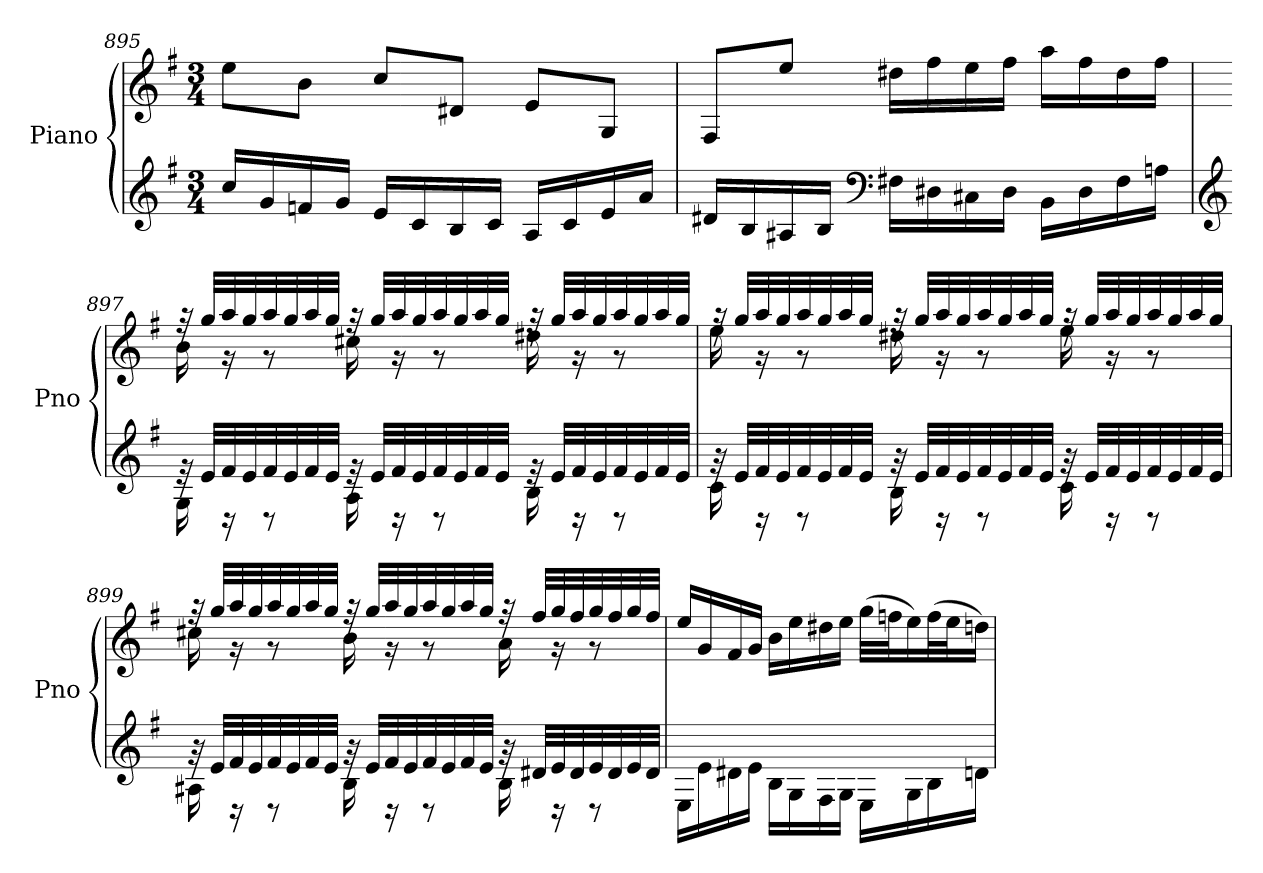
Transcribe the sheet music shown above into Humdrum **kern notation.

**kern	**kern
*part1	*part1
*staff2	*staff1
*I"Piano	*
*I'Pno	*
*clefG2	*clefG2
*k[f#]	*k[f#]
*M3/4	*M3/4
=895	=895
16cc/LL	8ee\L
16g/	.
16fn/	8b\J
16g/JJ	.
16e/LL	8cc/L
16c/	.
16B/	8d#X/J
16c/JJ	.
16A/LL	8e/L
16c/	.
16e/	8G/J
16a/JJ	.
!!LO:LB:g=z
=896	=896
16d#X/LL	8F#/L
16B/	.
16A#X/	8ee/J
16B/JJ	.
*clefF4	*
16F#X\LL	16dd#X\LL
16D#X\	16ff#\
16C#X\	16ee\
16D#\JJ	16ff#\JJ
16BB\LL	16aa\LL
16D#\	16ff#\
16F#\	16dd#\
16An\JJ	16ff#\JJ
=897	=897
*clefG2	*
*^	*^
32re	16G\	32rff	16b\
32e/LLL	.	32gg/LLL	.
32f#/	16rD	32aa/	16r
32e/	.	32gg/	.
32f#/	8rD	32aa/	8r
32e/	.	32gg/	.
32f#/	.	32aa/	.
32e/JJJ	.	32gg/JJJ	.
32re	16A\	32rff	16cc#X\
32e/LLL	.	32gg/LLL	.
32f#/	16rD	32aa/	16r
32e/	.	32gg/	.
32f#/	8rD	32aa/	8r
32e/	.	32gg/	.
32f#/	.	32aa/	.
32e/JJJ	.	32gg/JJJ	.
32re	16B\	32rff	16dd#X\
32e/LLL	.	32gg/LLL	.
32f#/	16rD	32aa/	16r
32e/	.	32gg/	.
32f#/	8rD	32aa/	8r
32e/	.	32gg/	.
32f#/	.	32aa/	.
32e/JJJ	.	32gg/JJJ	.
!!LO:PB:g=z	!!
=898	=898	=898	=898
32rg	16c\	32rff	16ee\
32e/LLL	.	32gg/LLL	.
32f#/	16rD	32aa/	16r
32e/	.	32gg/	.
32f#/	8rD	32aa/	8r
32e/	.	32gg/	.
32f#/	.	32aa/	.
32e/JJJ	.	32gg/JJJ	.
32rg	16B\	32rff	16dd#X\
32e/LLL	.	32gg/LLL	.
32f#/	16rD	32aa/	16r
32e/	.	32gg/	.
32f#/	8rD	32aa/	8r
32e/	.	32gg/	.
32f#/	.	32aa/	.
32e/JJJ	.	32gg/JJJ	.
32rg	16c\	32rff	16ee\
32e/LLL	.	32gg/LLL	.
32f#/	16rD	32aa/	16r
32e/	.	32gg/	.
32f#/	8rD	32aa/	8r
32e/	.	32gg/	.
32f#/	.	32aa/	.
32e/JJJ	.	32gg/JJJ	.
=899	=899	=899	=899
32rg	16A#X\	32rff	16cc#X\
32e/LLL	.	32gg/LLL	.
32f#/	16rD	32aa/	16r
32e/	.	32gg/	.
32f#/	8rD	32aa/	8r
32e/	.	32gg/	.
32f#/	.	32aa/	.
32e/JJJ	.	32gg/JJJ	.
32rg	16B\	32rff	16b\
32e/LLL	.	32gg/LLL	.
32f#/	16rD	32aa/	16r
32e/	.	32gg/	.
32f#/	8rD	32aa/	8r
32e/	.	32gg/	.
32f#/	.	32aa/	.
32e/JJJ	.	32gg/JJJ	.
32rg	16B\	32rff	16a\
32d#X/LLL	.	32ff#/LLL	.
32e/	16rD	32gg/	16r
32d#/	.	32ff#/	.
32e/	8rD	32gg/	8r
32d#/	.	32ff#/	.
32e/	.	32gg/	.
32d#/JJJ	.	32ff#/JJJ	.
*v	*v	*	*
*	*v	*v
!!LO:LB:g=z
=900	=900
16E\LL	16ee/LL
16e\	16g/
16d#X\	16f#/
16e\JJ	16g/JJ
16B\LL	16b\LL
16G\	16ee\
16F#\	16dd#X\
16G\JJ	16ee\JJ
16E\LL	(32gg\LLL
.	32ffn\J
16G\	16ee\)
16B\	(32ff\L
.	32ee\J
16dn\JJ	16ddn\JJ)
=	=
*-	*-
